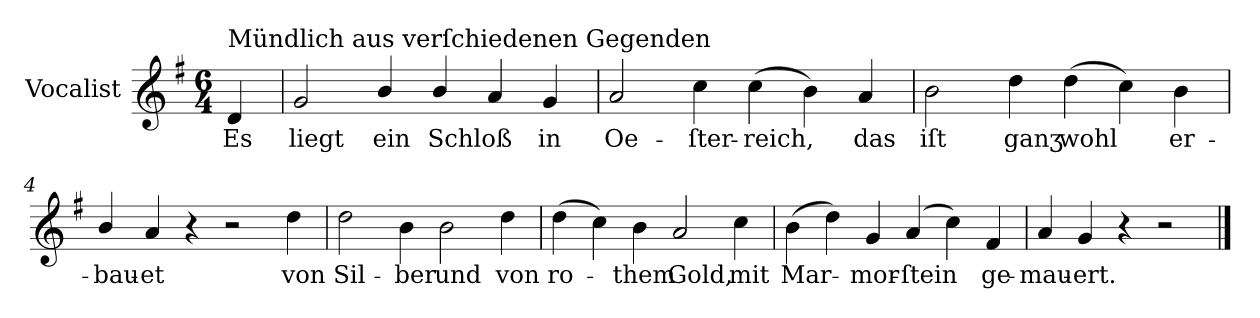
**kern	**text
*part1	*part1
*staff1	*staff1
*I"Vocalist	*
*k[f#]	*
*G:	*
*M6/4	*
=	=
!LO:TX:a:t=Mündlich aus verſchiedenen Gegenden	!
4d	Es
=1	=1
2g	liegt
4b/	ein
4b/	Schloß
4a	.
4g	in
=2	=2
2a	Oe-
4cc	-ſter-
(4cc	-reich,
4b)	.
4a	das
=3	=3
2b	iſt
4dd	ganʒ
(4dd	wohl
4cc)	.
4b	er-
=4	=4
4b/	-bau-
4a	-et
4r	.
2r	.
4dd	von
=5	=5
2dd	Sil-
4b	-ber
2b	und
4dd	von
=6	=6
(4dd	ro-
4cc)	.
4b	-them
2a	Gold,
4cc	mit
=7	=7
(4b	Mar-
4dd)	.
4g	-mor-
(4a	-ſtein
4cc)	.
4f#	ge-
=8	=8
4a	-mau-
4g	-ert.
4r	.
2r	.
==	==
*-	*-
